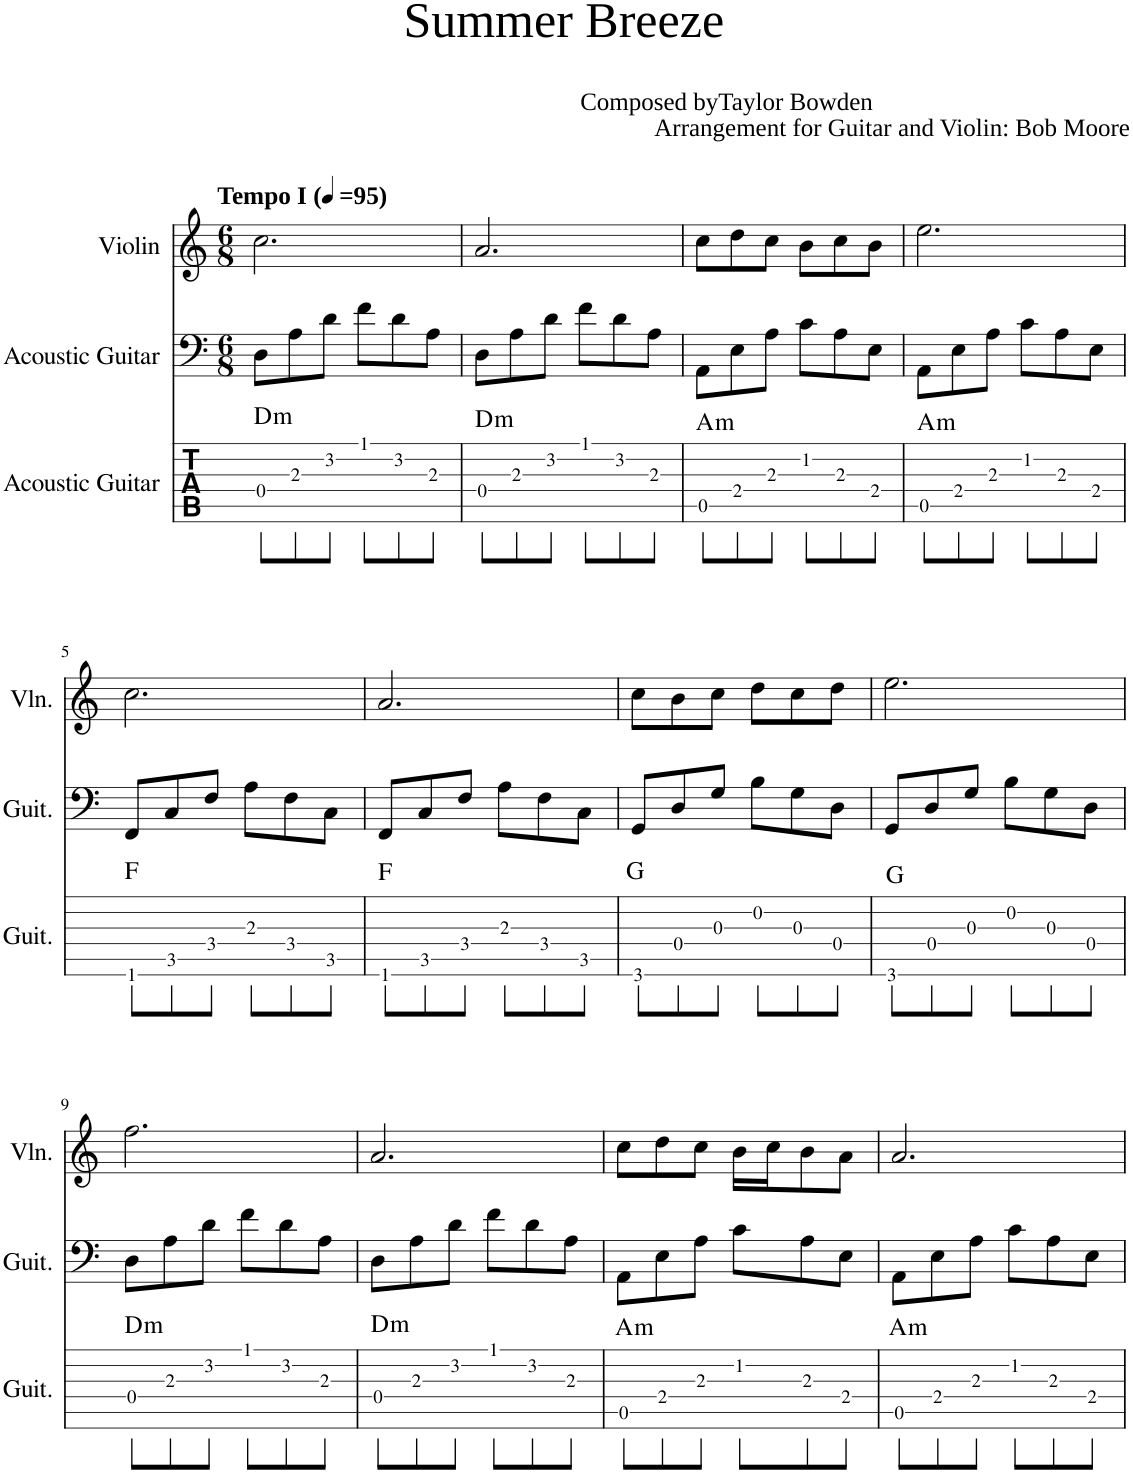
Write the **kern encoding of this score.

**kern	**harte	**kern	**kern
*part3	*part3	*part2	*part1
*staff3	*	*staff2	*staff1
*I"Acoustic Guitar	*	*I"Acoustic Guitar	*I"Violin
*I'Guit.	*	*I'Guit.	*I'Vln.
*stria6	*	*	*
*	*	*clefF4	*clefG2
*k[]	*	*k[]	*k[]
*M6/8	*	*M6/8	*M6/8
*MM95	*	*MM95	*MM95
=1	=1	=1	=1
!	!LO:H:kt=m	!	!LO:TX:a:B:t=Tempo I
8D\L	D:min	8D\L	2.cc\
8A\	.	8A\	.
8d\J	.	8d\J	.
8f\L	.	8f\L	.
8d\	.	8d\	.
8A\J	.	8A\J	.
=2	=2	=2	=2
!	!LO:H:kt=m	!	!
8D\L	D:min	8D\L	2.a/
8A\	.	8A\	.
8d\J	.	8d\J	.
8f\L	.	8f\L	.
8d\	.	8d\	.
8A\J	.	8A\J	.
=3	=3	=3	=3
!	!LO:H:kt=m	!	!
8AA\L	A:min	8AA\L	8cc\L
8E\	.	8E\	8dd\
8A\J	.	8A\J	8cc\J
8c\L	.	8c\L	8b\L
8A\	.	8A\	8cc\
8E\J	.	8E\J	8b\J
=4	=4	=4	=4
!	!LO:H:kt=m	!	!
8AA\L	A:min	8AA\L	2.ee\
8E\	.	8E\	.
8A\J	.	8A\J	.
8c\L	.	8c\L	.
8A\	.	8A\	.
8E\J	.	8E\J	.
!!LO:LB:g=z
=5	=5	=5	=5
8FF\L	F:maj	8FF/L	2.cc\
8C\	.	8C/	.
8F\J	.	8F/J	.
8A\L	.	8A\L	.
8F\	.	8F\	.
8C\J	.	8C\J	.
=6	=6	=6	=6
8FF\L	F:maj	8FF/L	2.a/
8C\	.	8C/	.
8F\J	.	8F/J	.
8A\L	.	8A\L	.
8F\	.	8F\	.
8C\J	.	8C\J	.
=7	=7	=7	=7
8GG\L	G:maj	8GG/L	8cc\L
8D\	.	8D/	8b\
8G\J	.	8G/J	8cc\J
8B\L	.	8B\L	8dd\L
8G\	.	8G\	8cc\
8D\J	.	8D\J	8dd\J
=8	=8	=8	=8
8GG\L	G:maj	8GG/L	2.ee\
8D\	.	8D/	.
8G\J	.	8G/J	.
8B\L	.	8B\L	.
8G\	.	8G\	.
8D\J	.	8D\J	.
!!LO:LB:g=z
=9	=9	=9	=9
!	!LO:H:kt=m	!	!
8D\L	D:min	8D\L	2.ff\
8A\	.	8A\	.
8d\J	.	8d\J	.
8f\L	.	8f\L	.
8d\	.	8d\	.
8A\J	.	8A\J	.
=10	=10	=10	=10
!	!LO:H:kt=m	!	!
8D\L	D:min	8D\L	2.a/
8A\	.	8A\	.
8d\J	.	8d\J	.
8f\L	.	8f\L	.
8d\	.	8d\	.
8A\J	.	8A\J	.
=11	=11	=11	=11
!	!LO:H:kt=m	!	!
8AA\L	A:min	8AA\L	8cc\L
8E\	.	8E\	8dd\
8A\J	.	8A\J	8cc\J
8c\L	.	8c\L	16b\LL
.	.	.	16cc\J
8A\	.	8A\	8b\
8E\J	.	8E\J	8a\J
=12	=12	=12	=12
!	!LO:H:kt=m	!	!
8AA\L	A:min	8AA\L	2.a/
8E\	.	8E\	.
8A\J	.	8A\J	.
8c\L	.	8c\L	.
8A\	.	8A\	.
8E\J	.	8E\J	.
=	=	=	=
*-	*-	*-	*-
